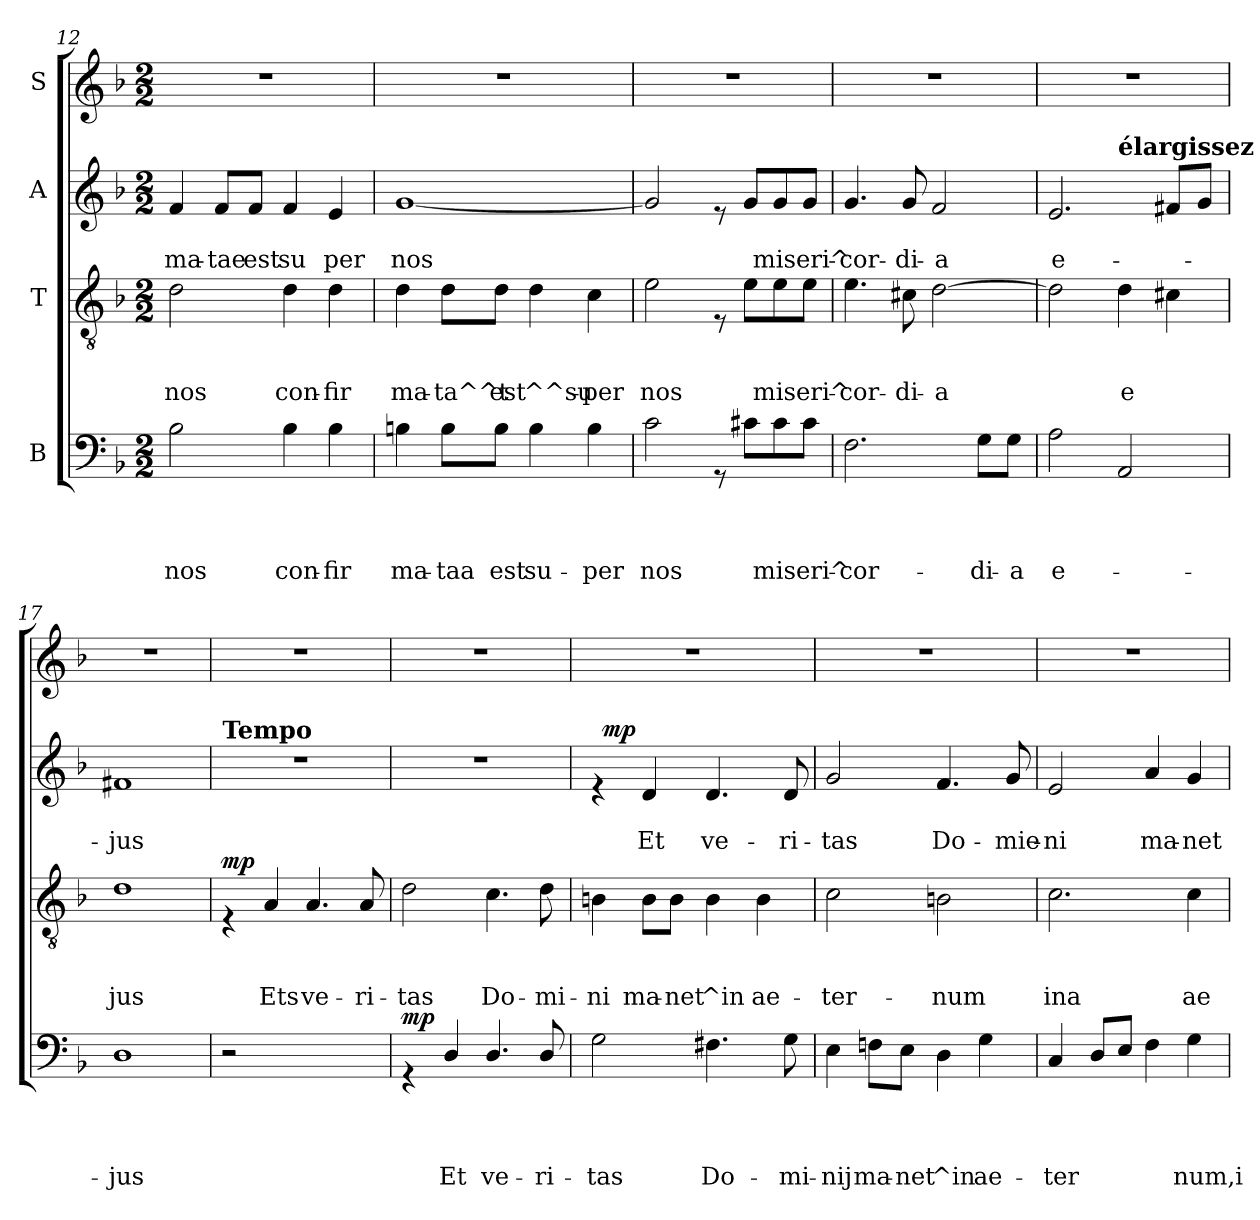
**kern	**text	**text	**text	**text	**dynam	**kern	**text	**text	**text	**dynam	**kern	**text	**text	**dynam	**kern
*part4	*part4	*part4	*part4	*part4	*part4	*part3	*part3	*part3	*part3	*part3	*part2	*part2	*part2	*part2	*part1
*staff4	*staff4	*staff4	*staff4	*staff4	*staff4	*staff3	*staff3	*staff3	*staff3	*staff3	*staff2	*staff2	*staff2	*staff2	*staff1
*I"B	*	*	*	*	*	*I"T	*	*	*	*	*I"A	*	*	*	*I"S
!!LO:LB:g=z
*clefF4	*	*	*	*	*	*clefGv2	*	*	*	*	*clefG2	*	*	*	*clefG2
*k[b-]	*	*	*	*	*	*k[b-]	*	*	*	*	*k[b-]	*	*	*	*k[b-]
*F:	*	*	*	*	*	*F:	*	*	*	*	*F:	*	*	*	*F:
*M2/2	*	*	*	*	*	*M2/2	*	*	*	*	*M2/2	*	*	*	*M2/2
=12	=12	=12	=12	=12	=12	=12	=12	=12	=12	=12	=12	=12	=12	=12	=12
!	!	!	!	!LO:LY:b	!	!	!	!	!LO:LY:b	!	!	!	!LO:LY:b	!	!
2B-\	.	.	.	nos	.	2d\	.	.	nos	.	4f/	.	ma-	.	1r
!	!	!	!	!	!	!	!	!	!	!	!	!	!LO:LY:b	!	!
.	.	.	.	.	.	.	.	.	.	.	8f/L	.	-tae	.	.
!	!	!	!	!	!	!	!	!	!	!	!	!	!LO:LY:b	!	!
.	.	.	.	.	.	.	.	.	.	.	8f/J	.	est	.	.
!	!	!	!	!LO:LY:b	!	!	!	!	!LO:LY:b	!	!	!	!LO:LY:b	!	!
4B-\	.	.	.	con-	.	4d\	.	.	con-	.	4f/	.	su	.	.
!	!	!	!	!LO:LY:b	!	!	!	!	!LO:LY:b	!	!	!	!LO:LY:b	!	!
4B-\	.	.	.	-fir	.	4d\	.	.	-fir	.	4e/	.	per	.	.
=13	=13	=13	=13	=13	=13	=13	=13	=13	=13	=13	=13	=13	=13	=13	=13
!	!	!	!	!LO:LY:b	!	!	!	!	!LO:LY:b	!	!	!	!LO:LY:b	!	!
4Bn\	.	.	.	ma-	.	4d\	.	.	ma-	.	[<1g	.	nos	.	1r
!	!	!	!	!LO:LY:b	!	!	!	!	!LO:LY:b	!	!	!	!	!	!
8B\L	.	.	.	-taa	.	8d\L	.	.	-ta^^t	.	.	.	.	.	.
!	!	!	!	!LO:LY:b	!	!	!	!	!LO:LY:b	!	!	!	!	!	!
8B\J	.	.	.	est	.	8d\J	.	.	est	.	.	.	.	.	.
!	!	!	!	!LO:LY:b	!	!	!	!	!LO:LY:b	!	!	!	!	!	!
4B\	.	.	.	su-	.	4d\	.	.	^^su-	.	.	.	.	.	.
!	!	!	!	!LO:LY:b	!	!	!	!	!LO:LY:b	!	!	!	!	!	!
4B\	.	.	.	-per	.	4c\	.	.	-per	.	.	.	.	.	.
=14	=14	=14	=14	=14	=14	=14	=14	=14	=14	=14	=14	=14	=14	=14	=14
!	!	!	!	!LO:LY:b	!	!	!	!	!LO:LY:b	!	!	!	!	!	!
2c\	.	.	.	nos	.	2e\	.	.	nos	.	2g/]	.	.	.	1r
8rGG	.	.	.	.	.	8rE	.	.	.	.	8re	.	.	.	.
8c#X\L	.	.	.	.	.	8e\L	.	.	.	.	8g/L	.	.	.	.
!	!	!	!	!LO:LY:b	!	!	!	!	!LO:LY:b	!	!	!	!LO:LY:b	!	!
8c#\	.	.	.	miseri^-	.	8e\	.	.	miseri^-	.	8g/	.	miseri^-	.	.
8c#\J	.	.	.	.	.	8e\J	.	.	.	.	8g/J	.	.	.	.
=15	=15	=15	=15	=15	=15	=15	=15	=15	=15	=15	=15	=15	=15	=15	=15
!	!	!	!	!LO:LY:b	!	!	!	!	!LO:LY:b	!	!	!	!LO:LY:b	!	!
2.F\	.	.	.	-cor-	.	4.e\	.	.	-cor-	.	4.g/	.	-cor-	.	1r
!	!	!	!	!	!	!	!	!	!LO:LY:b	!	!	!	!LO:LY:b	!	!
.	.	.	.	.	.	8c#X\	.	.	-di-	.	8g/	.	-di-	.	.
!	!	!	!	!	!	!	!	!	!LO:LY:b	!	!	!	!LO:LY:b	!	!
.	.	.	.	.	.	[>2d\	.	.	-a	.	2f/	.	-a	.	.
!	!	!	!	!LO:LY:b	!	!	!	!	!	!	!	!	!	!	!
8G\L	.	.	.	-di-	.	.	.	.	.	.	.	.	.	.	.
!	!	!	!	!LO:LY:b	!	!	!	!	!	!	!	!	!	!	!
8G\J	.	.	.	-a	.	.	.	.	.	.	.	.	.	.	.
=16	=16	=16	=16	=16	=16	=16	=16	=16	=16	=16	=16	=16	=16	=16	=16
!	!	!	!	!LO:LY:b	!	!	!	!	!	!	!	!	!LO:LY:b	!	!
*	*	*	*	*	*	*	*	*	*	*	*^	*	*	*	*
2A\	.	.	.	e-	.	2d\]	.	.	.	.	2.e/	2ryy	.	e-	.	1r
!	!	!	!	!	!	!	!	!	!	!	!	!LO:TX:a:B:t=élargissez	!	!	!	!
!	!	!	!	!	!	!	!	!	!LO:LY:b	!	!	!	!	!	!	!
2AA/	.	.	.	.	.	4d\	.	.	e	.	.	2ryy	.	.	.	.
.	.	.	.	.	.	4c#X\	.	.	.	.	8f#X/L	.	.	.	.	.
.	.	.	.	.	.	.	.	.	.	.	8g/J	.	.	.	.	.
!!LO:LB:g=z
=17	=17	=17	=17	=17	=17	=17	=17	=17	=17	=17	=17	=17	=17	=17	=17	=17
!	!	!	!	!LO:LY:b	!	!	!	!	!LO:LY:b	!	!	!	!	!LO:LY:b	!	!
*	*	*	*	*	*	*	*	*	*	*	*v	*v	*	*	*	*
1D	.	.	.	-jus	.	1d	.	.	jus	.	1f#X	.	-jus	.	1r
=18	=18	=18	=18	=18	=18	=18	=18	=18	=18	=18	=18	=18	=18	=18	=18
!	!	!	!	!	!	!	!	!	!	!	!LO:TX:a:B:t=Tempo	!	!	!	!
!	!	!	!	!	!	!	!	!	!	!LO:DY:a	!	!	!	!	!
2r	.	.	.	.	.	4rE	.	.	.	mp	1r	.	.	.	1r
!	!	!	!	!	!	!	!	!	!LO:LY:b	!	!	!	!	!	!
.	.	.	.	.	.	4A/	.	.	Ets	.	.	.	.	.	.
!	!	!	!	!	!	!	!	!	!LO:LY:b	!	!	!	!	!	!
2ryy	.	.	.	.	.	4.A/	.	.	ve-	.	.	.	.	.	.
!	!	!	!	!	!	!	!	!	!LO:LY:b	!	!	!	!	!	!
.	.	.	.	.	.	8A/	.	.	-ri-	.	.	.	.	.	.
=19	=19	=19	=19	=19	=19	=19	=19	=19	=19	=19	=19	=19	=19	=19	=19
!	!	!	!	!	!LO:DY:a	!	!	!	!LO:LY:b	!	!	!	!	!	!
4rGG	.	.	.	.	mp	2d\	.	.	-tas	.	1r	.	.	.	1r
!	!	!	!	!LO:LY:b	!	!	!	!	!	!	!	!	!	!	!
4D/	.	.	.	Et	.	.	.	.	.	.	.	.	.	.	.
!	!	!	!	!LO:LY:b	!	!	!	!	!LO:LY:b	!	!	!	!	!	!
4.D/	.	.	.	ve-	.	4.c\	.	.	Do-	.	.	.	.	.	.
!	!	!	!	!LO:LY:b	!	!	!	!	!LO:LY:b	!	!	!	!	!	!
8D/	.	.	.	-ri-	.	8d\	.	.	-mi-	.	.	.	.	.	.
=20	=20	=20	=20	=20	=20	=20	=20	=20	=20	=20	=20	=20	=20	=20	=20
!	!	!	!	!LO:LY:b	!	!	!	!	!LO:LY:b	!	!	!	!	!	!
*	*	*	*	*	*	*	*	*	*	*	*^	*	*	*	*
2G\	.	.	.	-tas	.	4Bn\	.	.	-ni	.	4re	32ryy	.	.	.	1r
!	!	!	!	!	!	!	!	!	!	!	!	!	!	!	!LO:DY:a	!
.	.	.	.	.	.	.	.	.	.	.	.	2ryy	.	.	mp	.
!	!	!	!	!	!	!	!	!	!LO:LY:b	!	!	!	!	!LO:LY:b	!	!
.	.	.	.	.	.	8B\L	.	.	ma-	.	4d/	.	.	Et	.	.
!	!	!	!	!	!	!	!	!	!LO:LY:b	!	!	!	!	!	!	!
.	.	.	.	.	.	8B\J	.	.	-net	.	.	.	.	.	.	.
!	!	!	!	!LO:LY:b	!	!	!	!	!LO:LY:b	!	!	!	!	!LO:LY:b	!	!
4.F#X\	.	.	.	Do-	.	4B\	.	.	^in	.	4.d/	.	.	ve-	.	.
.	.	.	.	.	.	.	.	.	.	.	.	4...ryy	.	.	.	.
!	!	!	!	!	!	!	!	!	!LO:LY:b	!	!	!	!	!	!	!
.	.	.	.	.	.	4B\	.	.	ae-	.	.	.	.	.	.	.
!	!	!	!	!LO:LY:b	!	!	!	!	!	!	!	!	!	!LO:LY:b	!	!
8G\	.	.	.	-mi-	.	.	.	.	.	.	8d/	.	.	-ri-	.	.
=21	=21	=21	=21	=21	=21	=21	=21	=21	=21	=21	=21	=21	=21	=21	=21	=21
!	!	!	!	!LO:LY:b	!	!	!	!	!LO:LY:b	!	!	!	!	!LO:LY:b	!	!
*	*	*	*	*	*	*	*	*	*	*	*v	*v	*	*	*	*
4E\	.	.	.	-nij	.	2c\	.	.	-ter-	.	2g/	.	-tas	.	1r
!	!	!	!	!LO:LY:b	!	!	!	!	!	!	!	!	!	!	!
8Fni\L	.	.	.	ma-	.	.	.	.	.	.	.	.	.	.	.
!	!	!	!	!LO:LY:b	!	!	!	!	!	!	!	!	!	!	!
8E\J	.	.	.	-net	.	.	.	.	.	.	.	.	.	.	.
!	!	!	!	!LO:LY:b	!	!	!	!	!LO:LY:b	!	!	!	!LO:LY:b	!	!
4D\	.	.	.	^in	.	2Bn\	.	.	-num	.	4.f/	.	Do-	.	.
!	!	!	!	!LO:LY:b	!	!	!	!	!	!	!	!	!	!	!
4G\	.	.	.	ae-	.	.	.	.	.	.	.	.	.	.	.
!	!	!	!	!	!	!	!	!	!	!	!	!	!LO:LY:b	!	!
.	.	.	.	.	.	.	.	.	.	.	8g/	.	-mie-	.	.
!!LO:PB:g=z
=22	=22	=22	=22	=22	=22	=22	=22	=22	=22	=22	=22	=22	=22	=22	=22
!	!	!	!	!LO:LY:b	!	!	!	!	!LO:LY:b	!	!	!	!LO:LY:b	!	!
4C/	.	.	.	-ter	.	2.c\	.	.	ina	.	2e/	.	-ni	.	1r
8D/L	.	.	.	.	.	.	.	.	.	.	.	.	.	.	.
8E/J	.	.	.	.	.	.	.	.	.	.	.	.	.	.	.
!	!	!	!	!	!	!	!	!	!	!	!	!	!LO:LY:b	!	!
4F\	.	.	.	.	.	.	.	.	.	.	4a/	.	ma-	.	.
!	!	!	!	!LO:LY:b	!	!	!	!	!LO:LY:b	!	!	!	!LO:LY:b	!	!
4G\	.	.	.	num,i	.	4c\	.	.	ae-	.	4g/	.	-net	.	.
=	=	=	=	=	=	=	=	=	=	=	=	=	=	=	=
*-	*-	*-	*-	*-	*-	*-	*-	*-	*-	*-	*-	*-	*-	*-	*-
